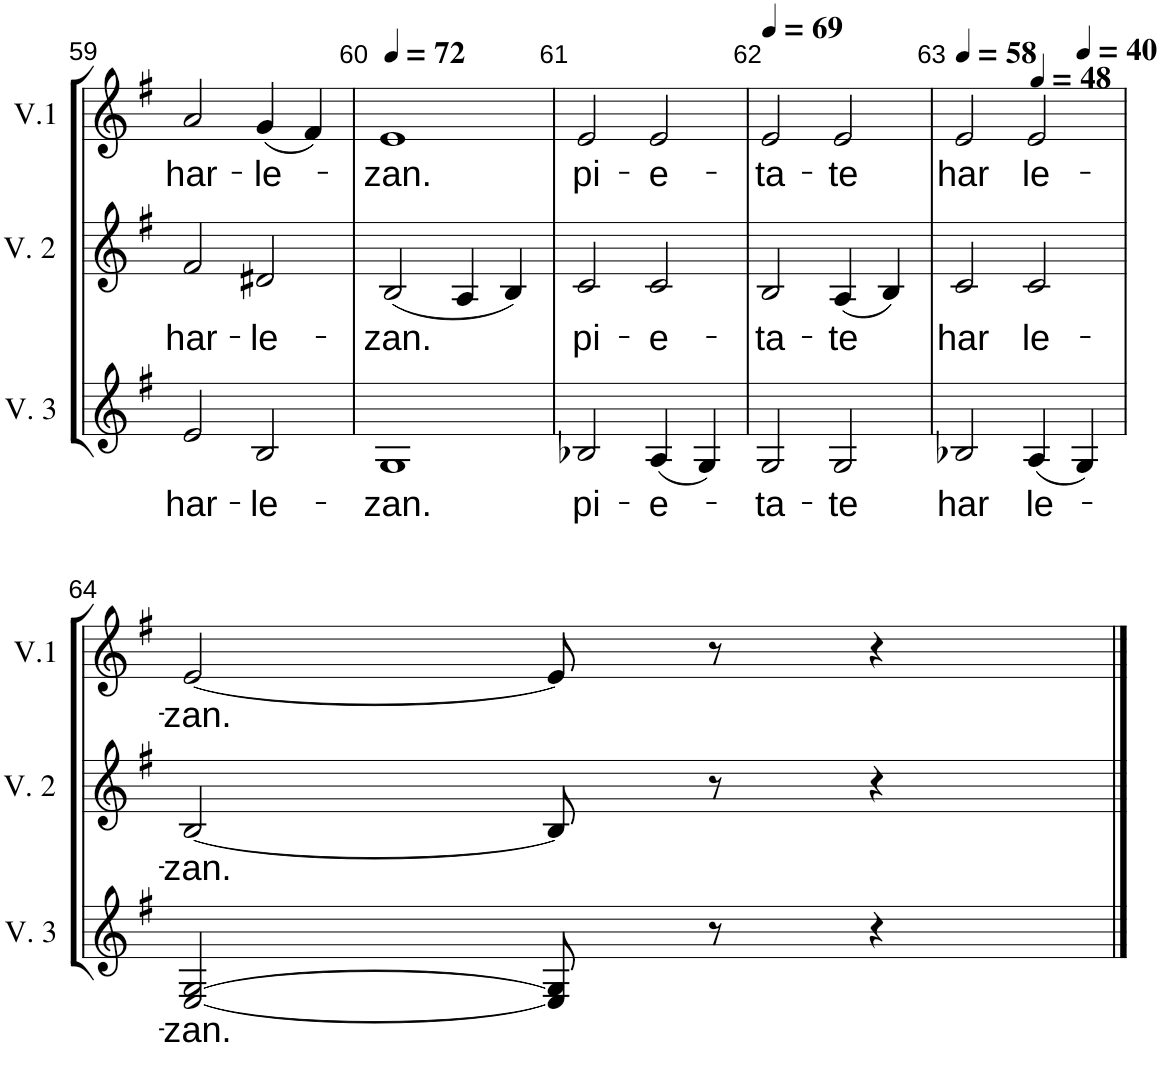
**kern	**text	**kern	**text	**kern	**text
*part3	*part3	*part2	*part2	*part1	*part1
*staff3	*staff3	*staff2	*staff2	*staff1	*staff1
*I"Voix 3	*	*I"Voix 2	*	*I"Voix 1	*
*I'V. 3	*	*I'V. 2	*	*I'V.1	*
!!LO:PB:g=z
*clefG2	*	*clefG2	*	*clefG2	*
*k[f#]	*	*k[f#]	*	*k[f#]	*
*M4/4	*	*M4/4	*	*M4/4	*
=59	=59	=59	=59	=59	=59
!	!LO:LY:b	!	!LO:LY:b	!	!LO:LY:b
2e/	har-	2f#/	har-	2a/	har-
!	!LO:LY:b	!	!LO:LY:b	!	!LO:LY:b
2B/	-le-	2d#X/	-le-	(4g/	-le-
.	.	.	.	4f#/)	.
=60	=60	=60	=60	=60	=60
*	*	*	*	*MM72	*
!	!LO:LY:b	!	!LO:LY:b	!	!LO:LY:b
1G	-zan.	(2B/	-zan.	1e	-zan.
.	.	4A/	.	.	.
.	.	4B/)	.	.	.
=61	=61	=61	=61	=61	=61
!	!LO:LY:b	!	!LO:LY:b	!	!LO:LY:b
2B-X/	pi-	2c/	pi-	2e/	pi-
!	!LO:LY:b	!	!LO:LY:b	!	!LO:LY:b
(4A/	-e-	2c/	-e-	2e/	-e-
4G/)	.	.	.	.	.
=62	=62	=62	=62	=62	=62
*	*	*	*	*MM69	*
!	!LO:LY:b	!	!LO:LY:b	!	!LO:LY:b
2G/	-ta-	2B/	-ta-	2e/	-ta-
!	!LO:LY:b	!	!LO:LY:b	!	!LO:LY:b
2G/	-te	(4A/	-te	2e/	-te
.	.	4B/)	.	.	.
=63	=63	=63	=63	=63	=63
*	*	*	*	*MM58	*
!	!LO:LY:b	!	!LO:LY:b	!	!LO:LY:b
*	*	*	*	*^	*
2B-X/	har	2c/	har	2e/	2.ryy	har
*	*	*	*	*MM48	*	*
!	!LO:LY:b	!	!LO:LY:b	!	!	!LO:LY:b
(4A/	le-	2c/	le-	2e/	.	le-
*	*	*	*	*MM40	*	*
4G/)	.	.	.	.	4ryy	.
!!LO:LB:g=z
=64	=64	=64	=64	=64	=64	=64
!	!LO:LY:b	!	!LO:LY:b	!	!	!LO:LY:b
*	*	*	*	*v	*v	*
[2E/ [2G/	-zan.	[2B/	-zan.	[2e/	-zan.
8E/] 8G/]	.	8B/]	.	8e/]	.
8r	.	8r	.	8r	.
4r	.	4r	.	4r	.
==	==	==	==	==	==
*-	*-	*-	*-	*-	*-
